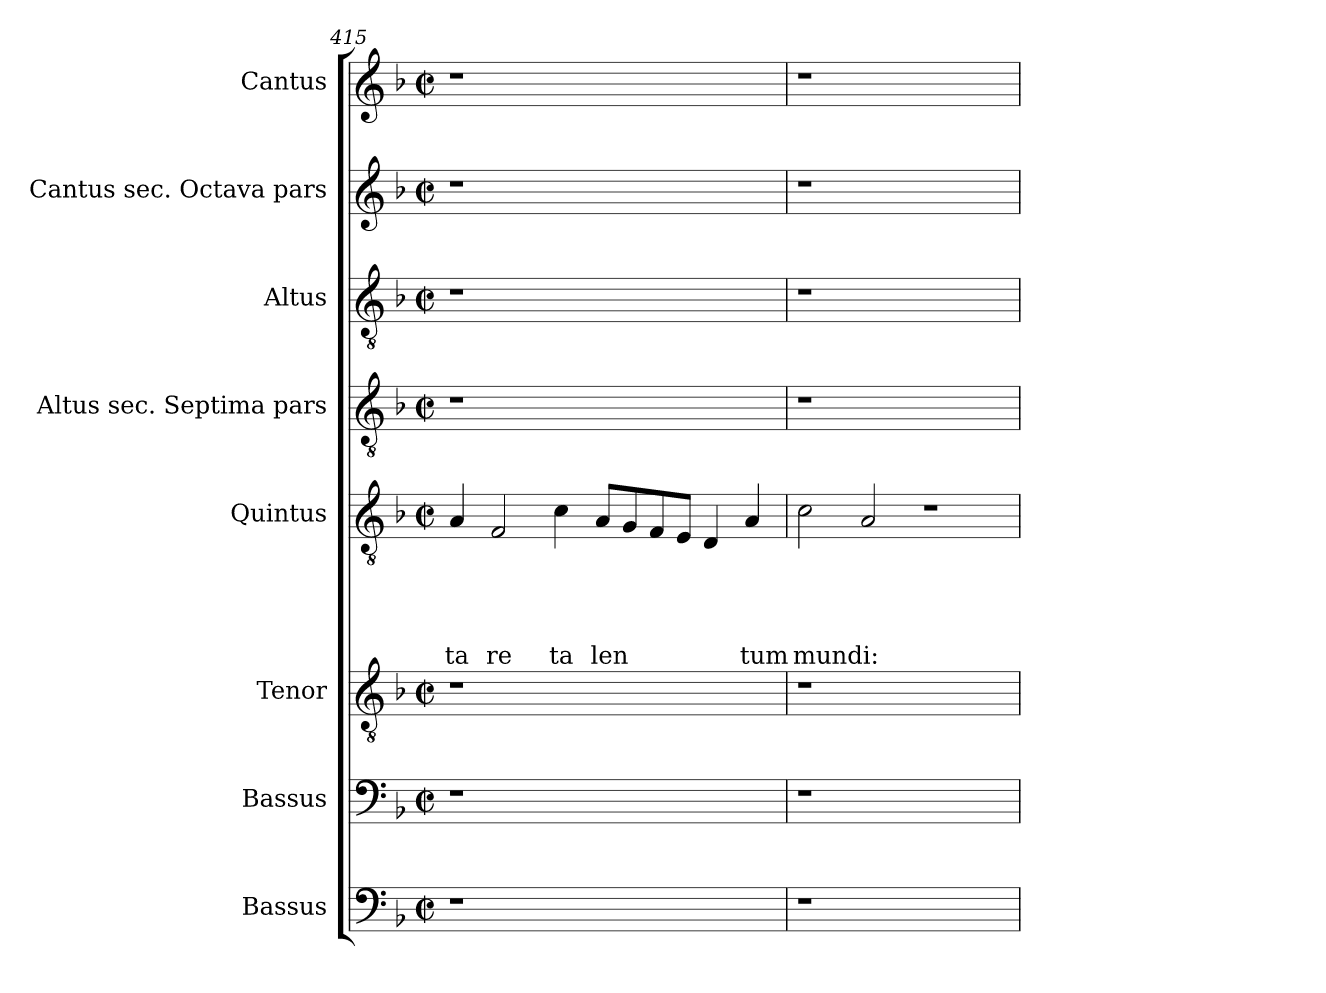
**kern	**kern	**kern	**kern	**text	**text	**text	**text	**text	**kern	**kern	**kern	**kern
*part8	*part7	*part6	*part5	*part5	*part5	*part5	*part5	*part5	*part4	*part3	*part2	*part1
*staff8	*staff7	*staff6	*staff5	*staff5	*staff5	*staff5	*staff5	*staff5	*staff4	*staff3	*staff2	*staff1
*I"Bassus	*I"Bassus	*I"Tenor	*I"Quintus	*	*	*	*	*	*I"Altus sec. Septima pars	*I"Altus	*I"Cantus sec. Octava pars	*I"Cantus
*	*I'Bassus	*I'Tenor	*I'Quintus	*	*	*	*	*	*	*I'Altus	*	*I'Cantus
*clefF4	*clefF4	*clefGv2	*clefGv2	*	*	*	*	*	*clefGv2	*clefGv2	*clefG2	*clefG2
*k[b-]	*k[b-]	*k[b-]	*k[b-]	*	*	*	*	*	*k[b-]	*k[b-]	*k[b-]	*k[b-]
*F:	*F:	*F:	*F:	*	*	*	*	*	*F:	*F:	*F:	*F:
*M2/2	*M2/2	*M2/2	*M2/2	*	*	*	*	*	*M2/2	*M2/2	*M2/2	*M2/2
*met(c|)	*met(c|)	*met(c|)	*met(c|)	*	*	*	*	*	*met(c|)	*met(c|)	*met(c|)	*met(c|)
=415	=415	=415	=415	=415	=415	=415	=415	=415	=415	=415	=415	=415
!	!	!	!	!	!	!	!	!LO:LY:b	!	!	!	!
1r	1r	1r	4A/	.	.	.	.	ta	1r	1r	1r	1r
!	!	!	!	!	!	!	!	!LO:LY:b	!	!	!	!
.	.	.	2F/	.	.	.	.	re	.	.	.	.
!	!	!	!	!	!	!	!	!LO:LY:b	!	!	!	!
.	.	.	4c\	.	.	.	.	ta	.	.	.	.
!	!	!	!	!	!	!	!	!LO:LY:b	!	!	!	!
1ryy	1ryy	1ryy	8A/L	.	.	.	.	len	1ryy	1ryy	1ryy	1ryy
.	.	.	8G/	.	.	.	.	.	.	.	.	.
.	.	.	8F/	.	.	.	.	.	.	.	.	.
.	.	.	8E/J	.	.	.	.	.	.	.	.	.
.	.	.	4D/	.	.	.	.	.	.	.	.	.
!	!	!	!	!	!	!	!	!LO:LY:b	!	!	!	!
.	.	.	4A/	.	.	.	.	tum	.	.	.	.
=416	=416	=416	=416	=416	=416	=416	=416	=416	=416	=416	=416	=416
!	!	!	!	!	!	!	!	!LO:LY:b	!	!	!	!
1r	1r	1r	2c\	.	.	.	.	mundi:	1r	1r	1r	1r
.	.	.	2A/	.	.	.	.	.	.	.	.	.
1ryy	1ryy	1ryy	1r	.	.	.	.	.	1ryy	1ryy	1ryy	1ryy
=	=	=	=	=	=	=	=	=	=	=	=	=
*-	*-	*-	*-	*-	*-	*-	*-	*-	*-	*-	*-	*-
